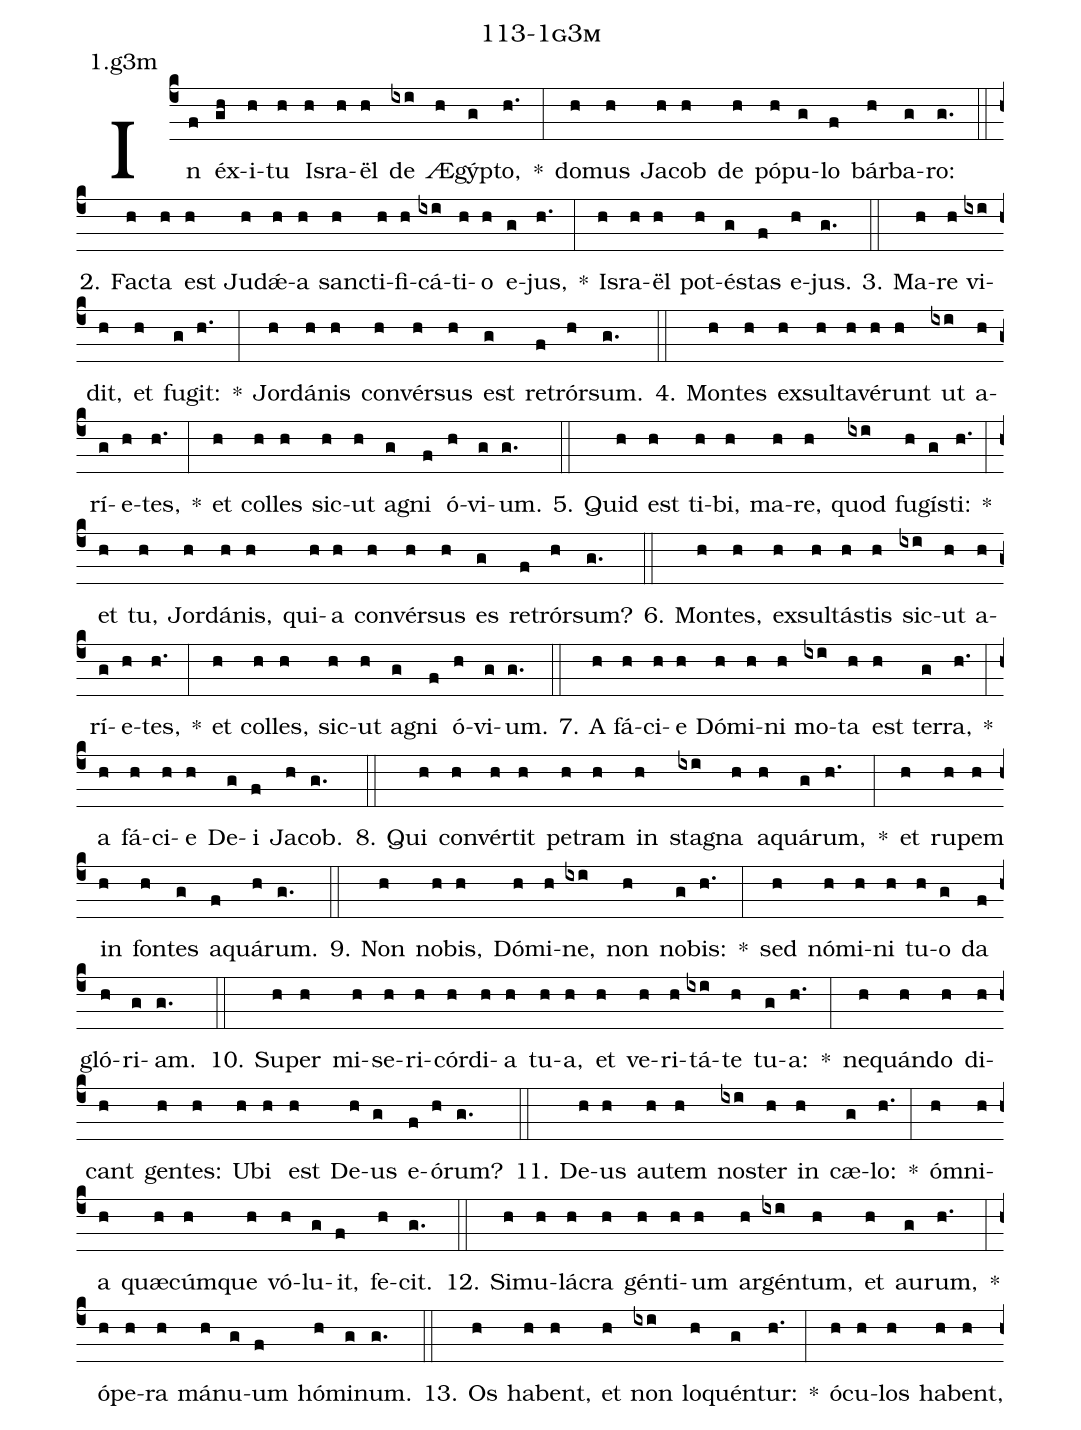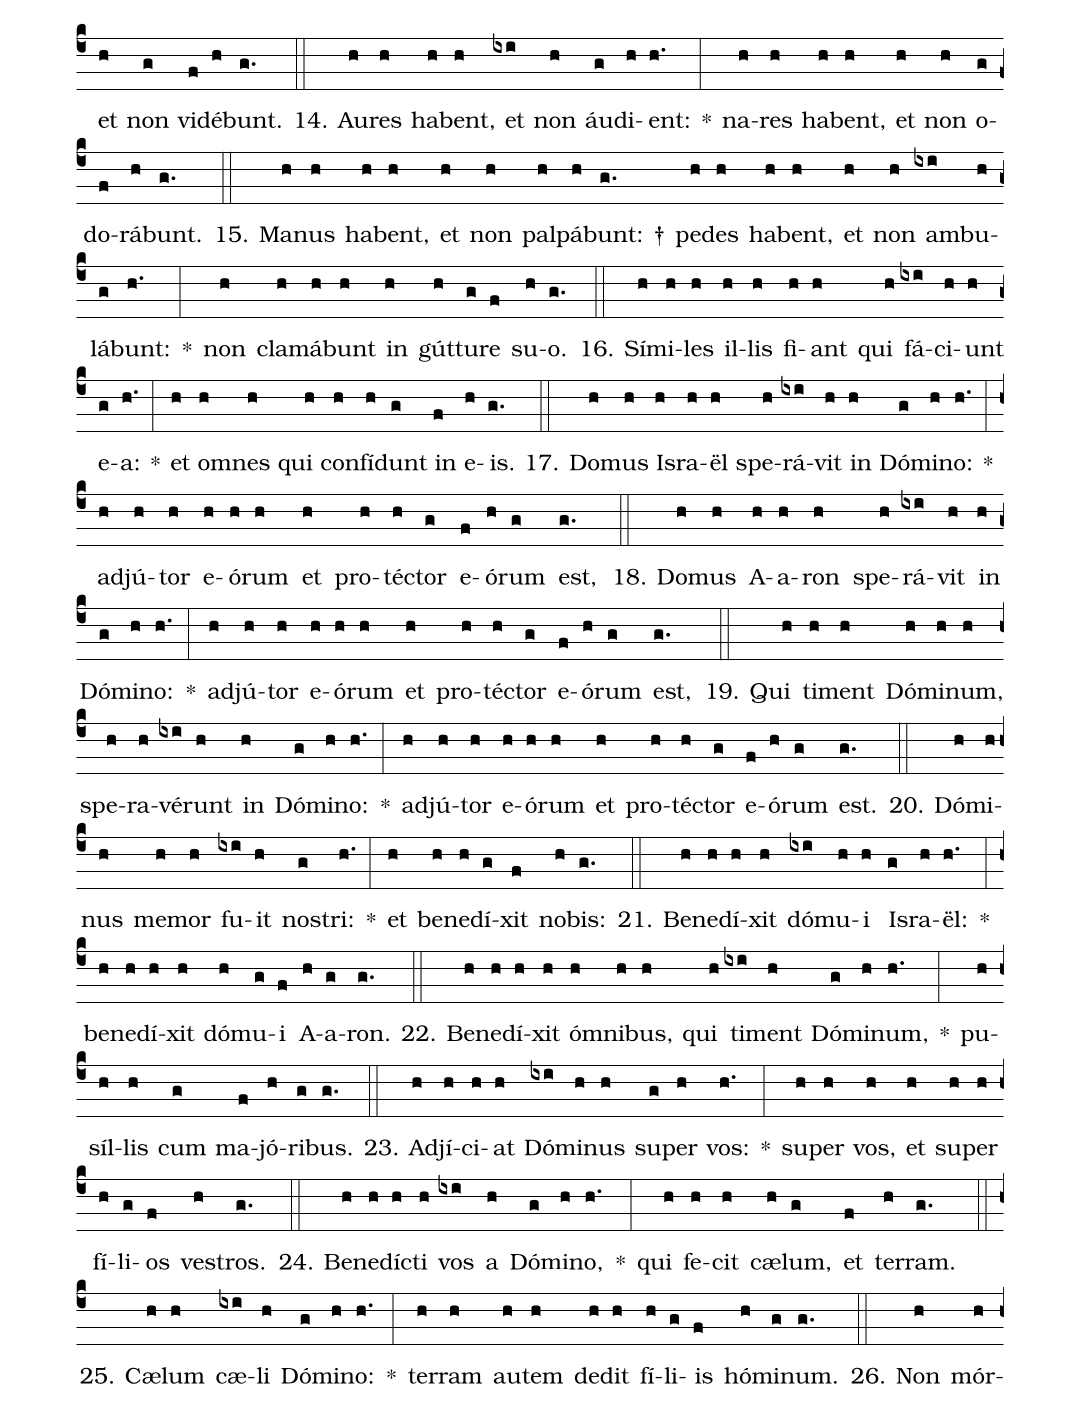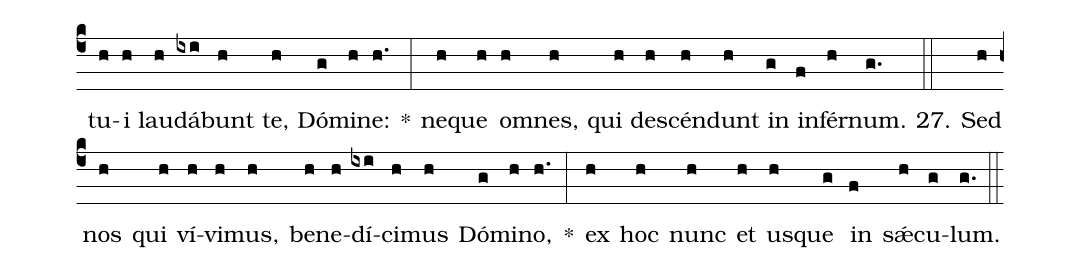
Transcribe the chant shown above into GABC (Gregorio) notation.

name: 113-1g3m;
annotation: 1.g3m;
%%
(c4)In(f) éx(gh)i(h)tu(h) Is(h)ra(h)ël(h) de(ixi) Æ(h)gýp(g)to,(h.) *(:) do(h)mus(h) Ja(h)cob(h) de(h) pó(h)pu(g)lo(f) bár(h)ba(g)ro:(g.) (::)
2. Fac(h)ta(h) est(h) Ju(h)dǽ(h)a(h) sanc(h)ti(h)fi(h)cá(ixi)ti(h)o(h) e(g)jus,(h.) *(:) Is(h)ra(h)ël(h) pot(h)és(g)tas(f) e(h)jus.(g.) (::)
3. Ma(h)re(h) vi(ixi)dit,(h) et(h) fu(g)git:(h.) *(:) Jor(h)dá(h)nis(h) con(h)vér(h)sus(h) est(g) re(f)trór(h)sum.(g.) (::)
4. Mon(h)tes(h) ex(h)sul(h)ta(h)vé(h)runt(h) ut(ixi) a(h)rí(g)e(h)tes,(h.) *(:) et(h) col(h)les(h) sic(h)ut(h) a(g)gni(f) ó(h)vi(g)um.(g.) (::)
5. Quid(h) est(h) ti(h)bi,(h) ma(h)re,(h) quod(ixi) fu(h)gís(g)ti:(h.) *(:) et(h) tu,(h) Jor(h)dá(h)nis,(h) qui(h)a(h) con(h)vér(h)sus(h) es(g) re(f)trór(h)sum?(g.) (::)
6. Mon(h)tes,(h) ex(h)sul(h)tás(h)tis(h) sic(ixi)ut(h) a(h)rí(g)e(h)tes,(h.) *(:) et(h) col(h)les,(h) sic(h)ut(h) a(g)gni(f) ó(h)vi(g)um.(g.) (::)
7. A(h) fá(h)ci(h)e(h) Dó(h)mi(h)ni(h) mo(ixi)ta(h) est(h) ter(g)ra,(h.) *(:) a(h) fá(h)ci(h)e(h) De(g)i(f) Ja(h)cob.(g.) (::)
8. Qui(h) con(h)vér(h)tit(h) pe(h)tram(h) in(h) sta(ixi)gna(h) a(h)quá(g)rum,(h.) *(:) et(h) ru(h)pem(h) in(h) fon(h)tes(g) a(f)quá(h)rum.(g.) (::)
9. Non(h) no(h)bis,(h) Dó(h)mi(h)ne,(ixi) non(h) no(g)bis:(h.) *(:) sed(h) nó(h)mi(h)ni(h) tu(h)o(g) da(f) gló(h)ri(g)am.(g.) (::)
10. Su(h)per(h) mi(h)se(h)ri(h)cór(h)di(h)a(h) tu(h)a,(h) et(h) ve(h)ri(h)tá(ixi)te(h) tu(g)a:(h.) *(:) ne(h)quán(h)do(h) di(h)cant(h) gen(h)tes:(h) U(h)bi(h) est(h) De(h)us(g) e(f)ó(h)rum?(g.) (::)
11. De(h)us(h) au(h)tem(h) nos(ixi)ter(h) in(h) cæ(g)lo:(h.) *(:) óm(h)ni(h)a(h) quæ(h)cúm(h)que(h) vó(h)lu(g)it,(f) fe(h)cit.(g.) (::)
12. Si(h)mu(h)lá(h)cra(h) gén(h)ti(h)um(h) ar(h)gén(ixi)tum,(h) et(h) au(g)rum,(h.) *(:) ó(h)pe(h)ra(h) má(h)nu(g)um(f) hó(h)mi(g)num.(g.) (::)
13. Os(h) ha(h)bent,(h) et(h) non(ixi) lo(h)quén(g)tur:(h.) *(:) ó(h)cu(h)los(h) ha(h)bent,(h) et(h) non(g) vi(f)dé(h)bunt.(g.) (::)
14. Au(h)res(h) ha(h)bent,(h) et(ixi) non(h) áu(g)di(h)ent:(h.) *(:) na(h)res(h) ha(h)bent,(h) et(h) non(h) o(g)do(f)rá(h)bunt.(g.) (::)
15. Ma(h)nus(h) ha(h)bent,(h) et(h) non(h) pal(h)pá(h)bunt: †(g.) pe(h)des(h) ha(h)bent,(h) et(h) non(h) am(ixi)bu(h)lá(g)bunt:(h.) *(:) non(h) cla(h)má(h)bunt(h) in(h) gút(h)tu(g)re(f) su(h)o.(g.) (::)
16. Sí(h)mi(h)les(h) il(h)lis(h) fi(h)ant(h) qui(h) fá(ixi)ci(h)unt(h) e(g)a:(h.) *(:) et(h) om(h)nes(h) qui(h) con(h)fí(h)dunt(g) in(f) e(h)is.(g.) (::)
17. Do(h)mus(h) Is(h)ra(h)ël(h) spe(h)rá(ixi)vit(h) in(h) Dó(g)mi(h)no:(h.) *(:) ad(h)jú(h)tor(h) e(h)ó(h)rum(h) et(h) pro(h)téc(h)tor(g) e(f)ó(h)rum(g) est,(g.) (::)
18. Do(h)mus(h) A(h)a(h)ron(h) spe(h)rá(ixi)vit(h) in(h) Dó(g)mi(h)no:(h.) *(:) ad(h)jú(h)tor(h) e(h)ó(h)rum(h) et(h) pro(h)téc(h)tor(g) e(f)ó(h)rum(g) est,(g.) (::)
19. Qui(h) ti(h)ment(h) Dó(h)mi(h)num,(h) spe(h)ra(h)vé(ixi)runt(h) in(h) Dó(g)mi(h)no:(h.) *(:) ad(h)jú(h)tor(h) e(h)ó(h)rum(h) et(h) pro(h)téc(h)tor(g) e(f)ó(h)rum(g) est.(g.) (::)
20. Dó(h)mi(h)nus(h) me(h)mor(h) fu(ixi)it(h) nos(g)tri:(h.) *(:) et(h) be(h)ne(h)dí(g)xit(f) no(h)bis:(g.) (::)
21. Be(h)ne(h)dí(h)xit(h) dó(ixi)mu(h)i(h) Is(g)ra(h)ël:(h.) *(:) be(h)ne(h)dí(h)xit(h) dó(h)mu(g)i(f) A(h)a(g)ron.(g.) (::)
22. Be(h)ne(h)dí(h)xit(h) óm(h)ni(h)bus,(h) qui(h) ti(ixi)ment(h) Dó(g)mi(h)num,(h.) *(:) pu(h)síl(h)lis(h) cum(g) ma(f)jó(h)ri(g)bus.(g.) (::)
23. Ad(h)jí(h)ci(h)at(h) Dó(ixi)mi(h)nus(h) su(g)per(h) vos:(h.) *(:) su(h)per(h) vos,(h) et(h) su(h)per(h) fí(h)li(g)os(f) ves(h)tros.(g.) (::)
24. Be(h)ne(h)díc(h)ti(h) vos(ixi) a(h) Dó(g)mi(h)no,(h.) *(:) qui(h) fe(h)cit(h) cæ(h)lum,(g) et(f) ter(h)ram.(g.) (::)
25. Cæ(h)lum(h) cæ(ixi)li(h) Dó(g)mi(h)no:(h.) *(:) ter(h)ram(h) au(h)tem(h) de(h)dit(h) fí(h)li(g)is(f) hó(h)mi(g)num.(g.) (::)
26. Non(h) mór(h)tu(h)i(h) lau(h)dá(ixi)bunt(h) te,(h) Dó(g)mi(h)ne:(h.) *(:) ne(h)que(h) om(h)nes,(h) qui(h) de(h)scén(h)dunt(h) in(g) in(f)fér(h)num.(g.) (::)
27. Sed(h) nos(h) qui(h) ví(h)vi(h)mus,(h) be(h)ne(h)dí(ixi)ci(h)mus(h) Dó(g)mi(h)no,(h.) *(:) ex(h) hoc(h) nunc(h) et(h) us(h)que(g) in(f) sǽ(h)cu(g)lum.(g.) (::)
